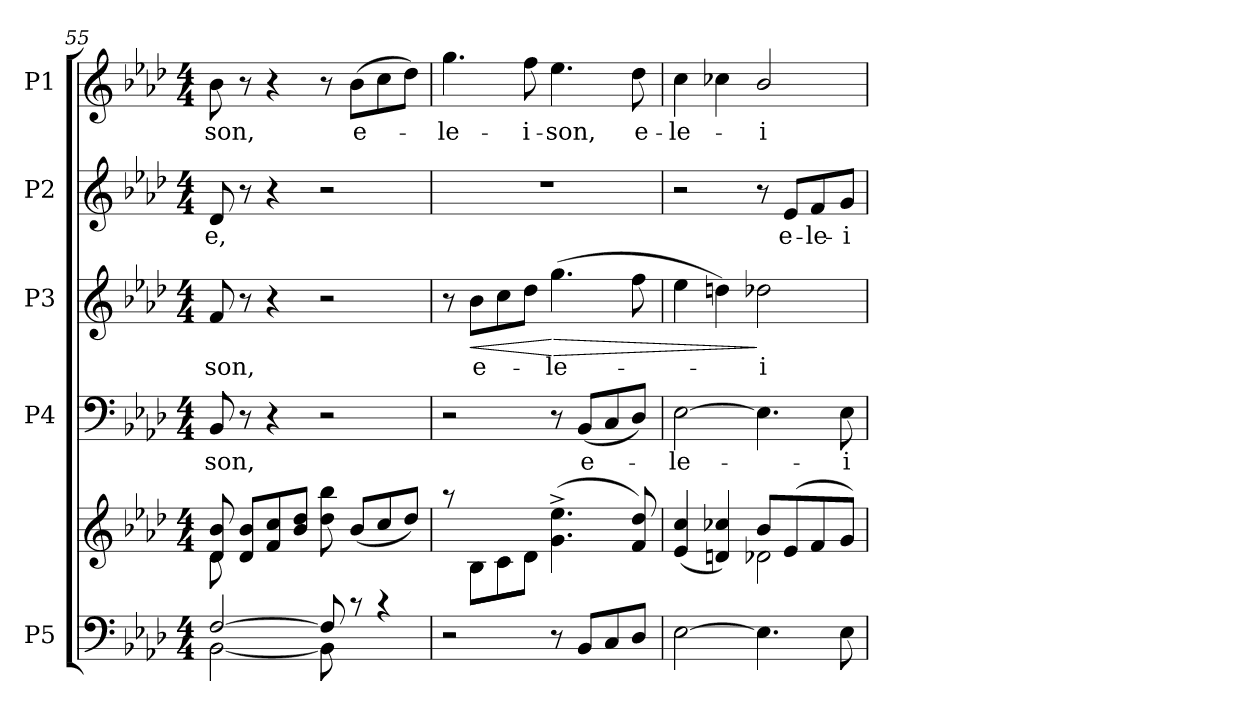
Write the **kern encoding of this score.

**kern	**kern	**kern	**text	**kern	**text	**dynam	**kern	**text	**kern	**text
*part5	*part5	*part4	*part4	*part3	*part3	*part3	*part2	*part2	*part1	*part1
*staff6	*staff5	*staff4	*staff4	*staff3	*staff3	*staff3	*staff2	*staff2	*staff1	*staff1
*I"P5	*	*I"P4	*	*I"P3	*	*	*I"P2	*	*I"P1	*
!!LO:LB:g=z
*clefF4	*clefG2	*clefF4	*	*clefG2	*	*	*clefG2	*	*clefG2	*
*	*	*	*	*ITrd7c12	*	*	*	*	*	*
*k[b-e-a-d-]	*k[b-e-a-d-]	*k[b-e-a-d-]	*	*k[b-e-a-d-]	*	*	*k[b-e-a-d-]	*	*k[b-e-a-d-]	*
*A-:	*A-:	*A-:	*	*A-:	*	*	*A-:	*	*A-:	*
*M4/4	*M4/4	*M4/4	*	*M4/4	*	*	*M4/4	*	*M4/4	*
=55	=55	=55	=55	=55	=55	=55	=55	=55	=55	=55
*^	*^	*	*	*	*	*	*	*	*	*
!	!	!	!	!	!LO:LY:b	!	!LO:LY:b	!	!	!LO:LY:b	!	!LO:LY:b
[2F/	[2BB-\	8d-/ 8b-/	8d-\	8BB-/	-son,	8F/	-son,	.	8d-/	-e,	8b-\	-son,
.	.	8d-/ 8b-/L	4.ryy	8r	.	8r	.	.	8r	.	8r	.
.	.	8f/ 8cc/	.	4r	.	4r	.	.	4r	.	4r	.
.	.	8b-/ 8dd-/J	.	.	.	.	.	.	.	.	.	.
8F/]	8BB-\]	8ryy	8dd-\ 8bb-\	2r	.	2r	.	.	2r	.	8r	.
!	!	!	!	!	!	!	!	!	!	!	!	!LO:LY:b
8rc	4.ryy	(>8b-/L	4.ryy	.	.	.	.	.	.	.	(>8b-\L	e-
4rc	.	8cc/	.	.	.	.	.	.	.	.	8cc\	.
.	.	8dd-/J)	.	.	.	.	.	.	.	.	8dd-\J)	.
*v	*v	*	*	*	*	*	*	*	*	*	*	*
=56	=56	=56	=56	=56	=56	=56	=56	=56	=56	=56	=56
!	!	!	!	!	!	!	!	!	!	!	!LO:LY:b
2r	8raa	8ryy	2r	.	8r	.	.	1r	.	4.gg\	-le-
!	!	!	!	!	!	!LO:LY:b	!LO:HP:b	!	!	!	!
.	8B-\L	8B-\L	.	.	8B-\L	e-	<	.	.	.	.
.	8c\	8c\	.	.	8c\	.	.	.	.	.	.
!	!	!	!	!	!	!	!	!	!	!	!LO:LY:b
.	8d-\J	8d-\J	.	.	8d-\J	.	.	.	.	8ff\	-i-
!	!	!	!	!	!	!LO:LY:b	!LO:HP:n=1:b	!	!	!	!LO:LY:b
8r	(>4.g\^ 4.ee-\^	2ryy	8r	.	(>4.g\	-le-	[ >	.	.	4.ee-\	-son,
!	!	!	!	!LO:LY:b	!	!	!	!	!	!	!
8BB-/L	.	.	(<8BB-/L	e-	.	.	.	.	.	.	.
8C/	.	.	8C/	.	.	.	.	.	.	.	.
!	!	!	!	!	!	!	!	!	!	!	!LO:LY:b
8D-/J	8f/ 8dd-/)	.	8D-/J)	.	8f\	.	.	.	.	8dd-\	e-
=57	=57	=57	=57	=57	=57	=57	=57	=57	=57	=57	=57
!	!	!	!	!LO:LY:b	!	!	!	!	!	!	!LO:LY:b
[2E-\	(>4e-/ 4cc/	2ryy	[2E-\	-le-	4e-\	.	.	2r	.	4cc\	-le-
.	4dn/ 4cc-X/)	.	.	.	4dn\)	.	.	.	.	4cc-X\	.
!	!	!	!	!	!	!LO:LY:b	!	!	!	!	!LO:LY:b
4.E-\]	8b-/L	2d-X\	4.E-\]	.	2d-X\	-i-	]	8r	.	2b-/	-i-
!	!	!	!	!	!	!	!	!	!LO:LY:b	!	!
.	(>8e-/	.	.	.	.	.	.	8e-/L	e-	.	.
!	!	!	!	!	!	!	!	!	!LO:LY:b	!	!
.	8f/	.	.	.	.	.	.	8f/	-le-	.	.
!	!	!	!	!LO:LY:b	!	!	!	!	!LO:LY:b	!	!
8E-\	8g/J)	.	8E-\	-i-	.	.	.	8g/J	-i-	.	.
*	*v	*v	*	*	*	*	*	*	*	*	*
=	=	=	=	=	=	=	=	=	=	=
*-	*-	*-	*-	*-	*-	*-	*-	*-	*-	*-
